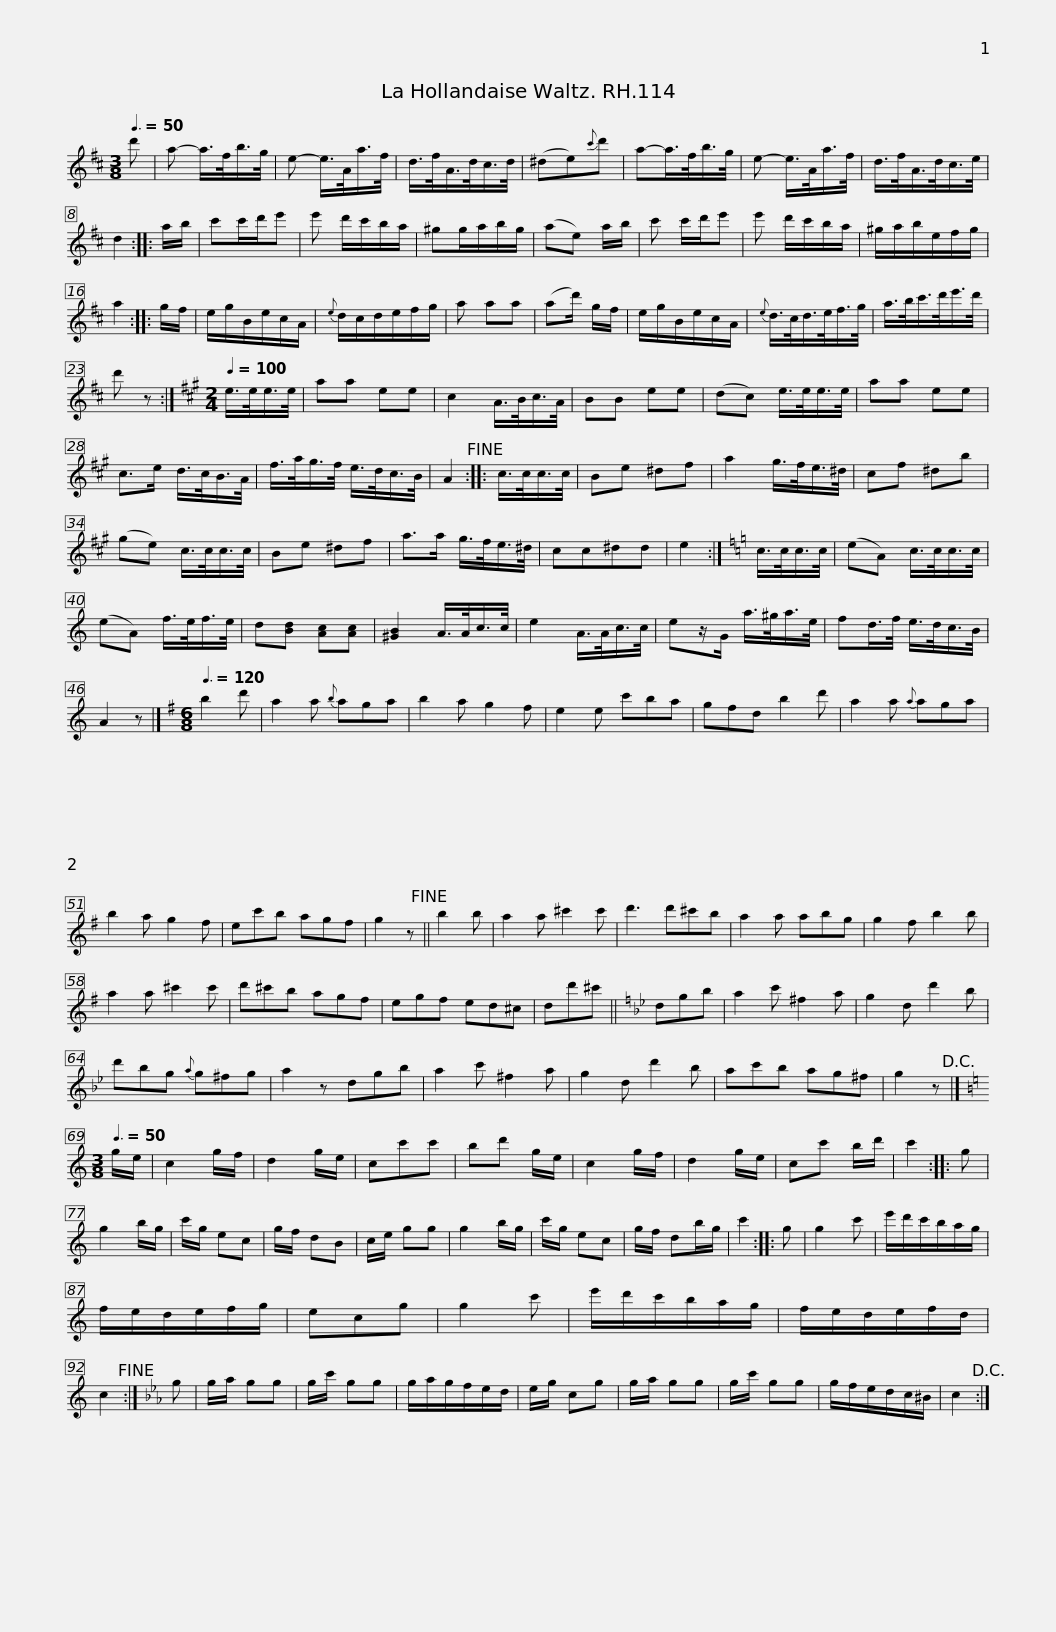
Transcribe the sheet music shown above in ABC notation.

X:1
L:1/8
Q:3/8=50
M:3/8
I:linebreak $
K:D
V:1 treble
V:1
 d' | a- a/>f/b/>g/ | e- e/>A/a/>f/ | d/>f/A/>d/c/>d/ | (^de){c'}d' |$ %5
 a-a/>f/b/>g/ | e- e/>A/a/>f/ | d/>f/A/>d/c/>e/ | d2 ::$ a/b/ | %10
 c'c'/d'/e' | e' d'/c'/b/a/ | ^gg/a/b/g/ | (ae) a/b/ |$ c' c'/d'/e' | %15
 e' d'/c'/b/a/ | ^g/a/b/e/f/g/ | a2 ::$ g/f/ | e/g/B/e/c/A/ | %20
{e} d/c/d/e/f/g/ | a aa | (ad'/) g/f/ |$ e/g/B/e/c/A/ |{e} d/>c/d/>e/f/>g/ | %25
 a/>b/c'/>d'/e'/>d'/ | d' z :|[K:A][M:2/4][Q:1/4=100] e/>e/e/>e/ | aa ee | c2 A/>B/c/>A/ |$ %30
 BB ee | (dc) e/>e/e/>e/ |$ aa ee | c>e d/>c/B/>A/ | f/>a/g/>f/ e/>d/c/>B/ | %35
 A2!fine! ::$ c/>c/c/>c/ | Be ^df | a2 g/>f/e/>^d/ | cf ^db | %40
 (ge) c/>c/c/>c/ |$ Be ^df | a>a g/>f/e/>^d/ | cc^dd | e2 :|$ %45
[K:C] c/>c/c/>c/ | (eA) c/>c/c/>c/ | (eA) f/>e/f/>e/ | d[Bd] [Ac][Ac] | [^GB]2 A/>A/c/>c/ |$ %50
 e2 A/>A/c/>c/ | ez/G/ a/>^g/a/>e/ | fd/>f/ e/>d/c/>B/ | A2 z |][K:G][M:6/8][Q:3/8=120] b2 d' | %55
 a2 a{b} aga | b2 a g2 f |$ e2 e c'ba | gfd b2 d' |$ a2 a{a} aga | %60
 b2 a g2 f | ec'b agf | g2 z!fine! ||$ b2 b | a2 a ^c'2 c' | %65
 d'3 d'^c'b | a2 a abg | g2 f b2 b |$ a2 a ^c'2 c' | d'^c'b agf | %70
 egf ed^c | dd'^c' ||$[K:Bb] dgb | a2 c' ^f2 a | g2 d d'2 b | %75
 d'bg{a} g^fg | a2 z dgb |$ a2 c' ^f2 a | g2 d d'2 b | ac'b ag^f | %80
 g2 z!D.C.! |][K:C][M:3/8][Q:3/8=50] g/e/ | c2 g/f/ | d2 g/e/ | cc'c' | %85
 bd' g/e/ |$ c2 g/f/ | d2 g/e/ | cc' b/d'/ | c'2 ::$ %90
 g | g2 b/g/ | c'/g/ ec | g/f/ dB | c/e/ gg |$ %95
 g2 b/g/ | c'/g/ ec | g/f/ db/g/ | c'2 ::$ g | %100
 g2 c' | e'/d'/c'/b/a/g/ | f/e/d/e/f/g/ | ecg |$ g2 c' | %105
 e'/d'/c'/b/a/g/ | f/e/d/e/f/d/ | c2!fine! :|$[K:Eb] g | g/a/ gg | %110
 g/c'/ gg | g/a/g/f/e/d/ | e/g/ cg |$ g/a/ gg | g/c'/ gg | %115
 g/f/e/d/c/^B/ | c2!D.C.! :| %117
